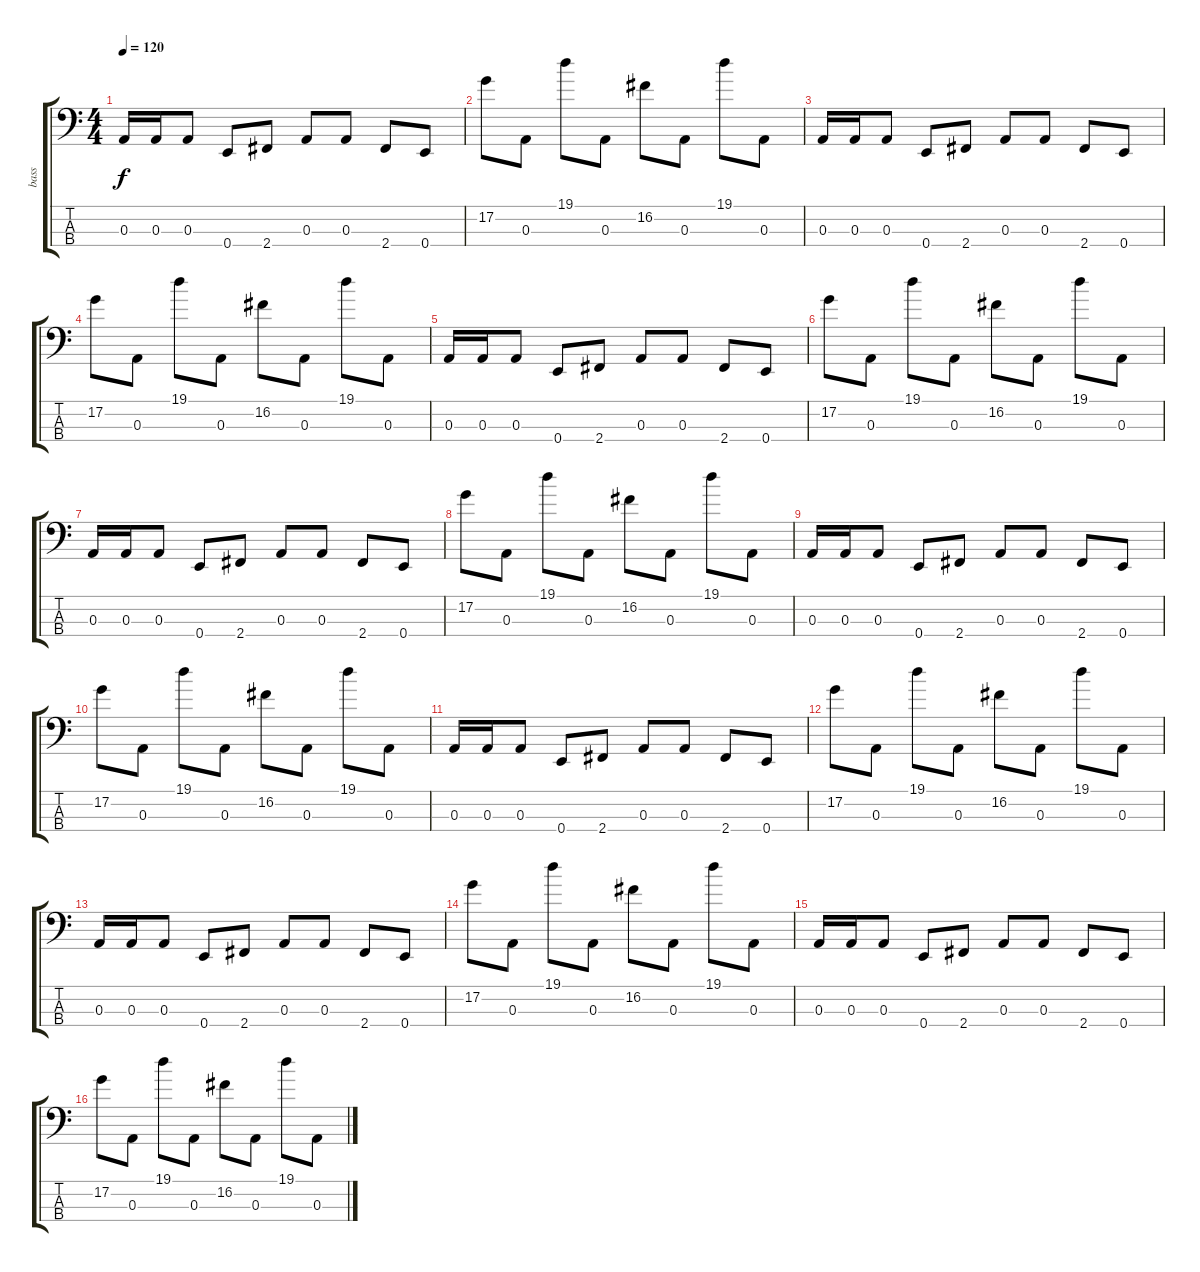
\track ("bass" "bass") {instrument electricbassfinger}
\staff {score tabs}
\tuning (G2 D2 A1 E1) {hide}
\ts (4 4)
\tempo 120
\clef f4
\ks c
0.3.16{dy f} 0.3.16 0.3.8 0.4.8 2.4.8 0.3.8 0.3.8 2.4.8 0.4.8 |
17.2.8 0.3.8 19.1.8 0.3.8 16.2.8 0.3.8 19.1.8 0.3.8 |
0.3.16 0.3.16 0.3.8 0.4.8 2.4.8 0.3.8 0.3.8 2.4.8 0.4.8 |
17.2.8 0.3.8 19.1.8 0.3.8 16.2.8 0.3.8 19.1.8 0.3.8 |
0.3.16 0.3.16 0.3.8 0.4.8 2.4.8 0.3.8 0.3.8 2.4.8 0.4.8 |
17.2.8 0.3.8 19.1.8 0.3.8 16.2.8 0.3.8 19.1.8 0.3.8 |
0.3.16 0.3.16 0.3.8 0.4.8 2.4.8 0.3.8 0.3.8 2.4.8 0.4.8 |
17.2.8 0.3.8 19.1.8 0.3.8 16.2.8 0.3.8 19.1.8 0.3.8 |
0.3.16 0.3.16 0.3.8 0.4.8 2.4.8 0.3.8 0.3.8 2.4.8 0.4.8 |
17.2.8 0.3.8 19.1.8 0.3.8 16.2.8 0.3.8 19.1.8 0.3.8 |
0.3.16 0.3.16 0.3.8 0.4.8 2.4.8 0.3.8 0.3.8 2.4.8 0.4.8 |
17.2.8 0.3.8 19.1.8 0.3.8 16.2.8 0.3.8 19.1.8 0.3.8 |
0.3.16 0.3.16 0.3.8 0.4.8 2.4.8 0.3.8 0.3.8 2.4.8 0.4.8 |
17.2.8 0.3.8 19.1.8 0.3.8 16.2.8 0.3.8 19.1.8 0.3.8 |
0.3.16 0.3.16 0.3.8 0.4.8 2.4.8 0.3.8 0.3.8 2.4.8 0.4.8 |
17.2.8 0.3.8 19.1.8 0.3.8 16.2.8 0.3.8 19.1.8 0.3.8
